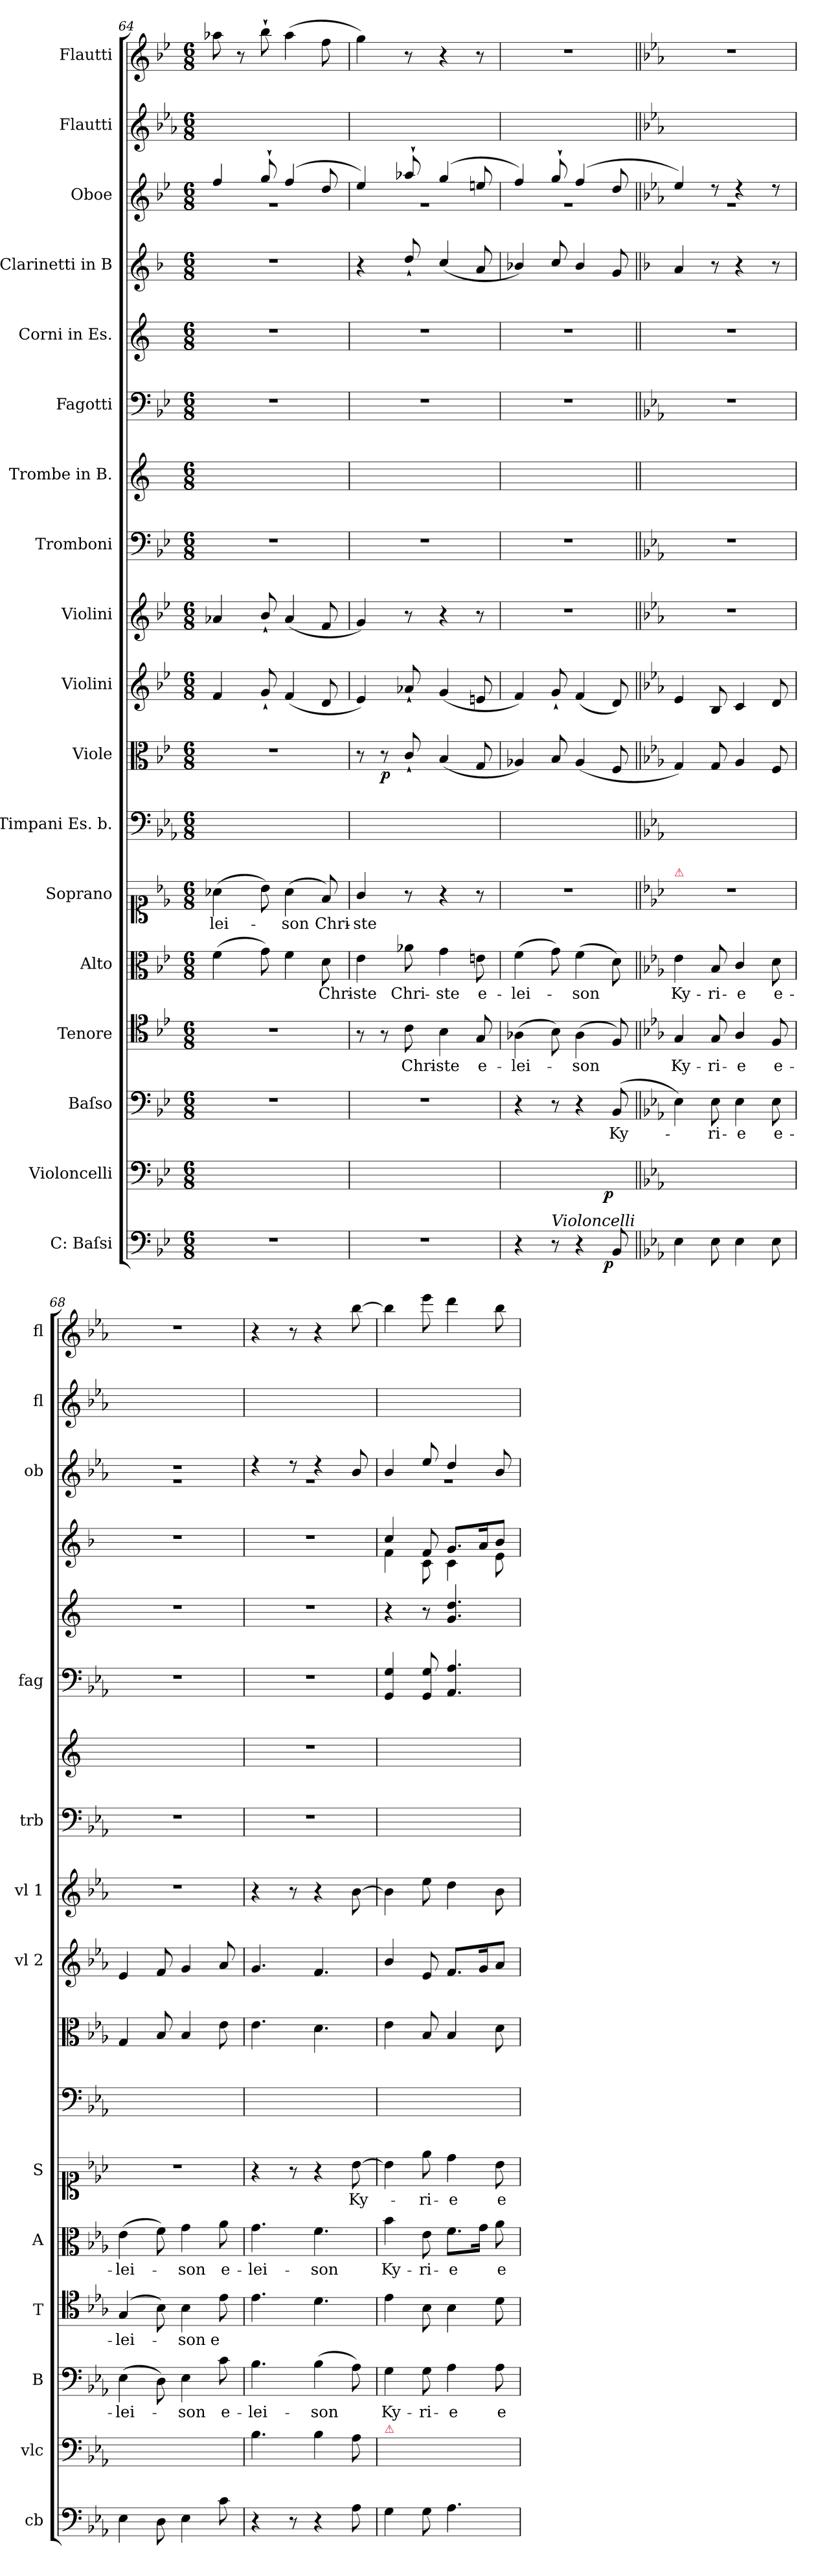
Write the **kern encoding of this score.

**kern	**dynam	**kern	**dynam	**kern	**text	**kern	**text	**kern	**text	**kern	**text	**kern	**kern	**dynam	**kern	**kern	**kern	**kern	**kern	**kern	**kern	**kern	**kern	**kern
*part18	*part18	*part17	*part17	*part16	*part16	*part15	*part15	*part14	*part14	*part13	*part13	*part12	*part11	*part11	*part10	*part9	*part8	*part7	*part6	*part5	*part4	*part3	*part2	*part1
*staff18	*staff18	*staff17	*staff17	*staff16	*staff16	*staff15	*staff15	*staff14	*staff14	*staff13	*staff13	*staff12	*staff11	*staff11	*staff10	*staff9	*staff8	*staff7	*staff6	*staff5	*staff4	*staff3	*staff2	*staff1
*I"C: Baſsi	*	*I"Violoncelli	*	*I"Baſso	*	*I"Tenore	*	*I"Alto	*	*I"Soprano	*	*I"Timpani Es. b.	*I"Viole	*	*I"Violini	*I"Violini	*I"Tromboni	*I"Trombe in B.	*I"Fagotti	*I"Corni in Es.	*I"Clarinetti in B	*I"Oboe	*I"Flautti	*I"Flautti
*I'cb	*	*I'vlc	*	*I'B	*	*I'T	*	*I'A	*	*I'S	*	*	*	*	*I'vl 2	*I'vl 1	*I'trb	*	*I'fag	*	*	*I'ob	*I'fl	*I'fl
*clefF4	*	*clefF4	*	*clefF4	*	*clefC4	*	*clefC3	*	*clefC1	*	*clefF4	*clefC3	*	*clefG2	*clefG2	*clefF4	*clefG2	*clefF4	*clefG2	*clefG2	*clefG2	*clefG2	*clefG2
*	*	*	*	*	*	*	*	*	*	*	*	*	*	*	*	*	*	*	*	*ITrd5c9	*ITrd1c2	*	*	*
*k[b-e-]	*	*k[b-e-]	*	*k[b-e-]	*	*k[b-e-]	*	*k[b-e-]	*	*k[b-e-]	*	*k[b-e-a-]	*k[b-e-]	*	*k[b-e-]	*k[b-e-]	*k[b-e-]	*k[]	*k[b-e-]	*k[b-e-a-]	*k[b-e-a-]	*k[b-e-]	*k[b-e-a-]	*k[b-e-]
*M6/8	*	*M6/8	*	*M6/8	*	*M6/8	*	*M6/8	*	*M6/8	*	*M6/8	*M6/8	*	*M6/8	*M6/8	*M6/8	*M6/8	*M6/8	*M6/8	*M6/8	*M6/8	*M6/8	*M6/8
=64	=64	=64	=64	=64	=64	=64	=64	=64	=64	=64	=64	=64	=64	=64	=64	=64	=64	=64	=64	=64	=64	=64	=64	=64
*	*	*	*	*	*	*	*	*	*	*	*	*	*	*	*	*	*	*	*	*	*	*^	*	*
2.r	.	2.ryy	.	2.r	.	2.r	.	(>4f\	.	(>4a-X\	-lei-	2.ryy	2.r	.	4f/	4a-X/	2.r	2.ryy	2.r	2.r	2.r	4ff/	2.rg	2.ryy	8aa-X\
.	.	.	.	.	.	.	.	.	.	.	.	.	.	.	.	.	.	.	.	.	.	.	.	.	8r
.	.	.	.	.	.	.	.	8g\)	.	8b-\)	.	.	.	.	8g`</	8b-`</	.	.	.	.	.	8gg`>/	.	.	8bb-`>\
.	.	.	.	.	.	.	.	4f\	.	(>4a-\	-son	.	.	.	(<4f/	(<4a-/	.	.	.	.	.	(>4ff/	.	.	(>4aa-\
.	.	.	.	.	.	.	.	8d\	Chri-	8f/)	Chri-	.	.	.	8d/	8f/	.	.	.	.	.	8dd/	.	.	8ff\
=65	=65	=65	=65	=65	=65	=65	=65	=65	=65	=65	=65	=65	=65	=65	=65	=65	=65	=65	=65	=65	=65	=65	=65	=65	=65
2.r	.	2.ryy	.	2.r	.	8r	.	4e-\	-ste	4g/	-ste	2.ryy	8r	.	4e-/)	4g/)	2.r	2.ryy	2.r	2.r	4r	4ee-/)	2.rg	2.ryy	4gg\)
.	.	.	.	.	.	8r	.	.	.	.	.	.	8r	p	.	.	.	.	.	.	.	.	.	.	.
.	.	.	.	.	.	8c\	Chri-	8a-X\	Chri-	8r	.	.	8c`</	.	8a-X`</	8r	.	.	.	.	8cc`>/	8aa-X`>/	.	.	8r
.	.	.	.	.	.	4B-\	-ste	4g\	-ste	4r	.	.	(<4B-/	.	(<4g/	4r	.	.	.	.	(>4b-/	(>4gg/	.	.	4r
.	.	.	.	.	.	8G/	e-	8en\	e-	8r	.	.	8G/	.	8en/	8r	.	.	.	.	8g/	8een/	.	.	8r
=66	=66	=66	=66	=66	=66	=66	=66	=66	=66	=66	=66	=66	=66	=66	=66	=66	=66	=66	=66	=66	=66	=66	=66	=66	=66
4r	.	4ryy	.	4r	.	(>4A-X\	-lei-	(>4f\	-lei-	2.r	.	2.ryy	4A-X/)	.	4f/)	2.r	2.r	2.ryy	2.r	2.r	4a-X/)	4ff/)	2.rg	2.ryy	2.r
!LO:TX:a:i:t=Violoncelli	!	!	!	!	!	!	!	!	!	!	!	!	!	!	!	!	!	!	!	!	!	!	!	!	!
8r	.	8ryy	.	8r	.	8B-\)	.	8g\)	.	.	.	.	8B-/	.	8g`</	.	.	.	.	.	8b-/	8gg`>/	.	.	.
4r	.	4ryy	.	4r	.	(>4A-\	-son	(>4f\	-son	.	.	.	(<4A-/	.	(<4f/	.	.	.	.	.	4a-/	(>4ff/	.	.	.
!	!LO:DY:b:rj	!	!LO:DY:b:rj	!	!	!	!	!	!	!	!	!	!	!	!	!	!	!	!	!	!	!	!	!	!
8BB-/	p	8BB-/yy	p	(>8BB-/	Ky-	8F/)	.	8d\)	.	.	.	.	8F/	.	8d/)	.	.	.	.	.	8f/	8dd/	.	.	.
=67||	=67||	=67||	=67||	=67||	=67||	=67||	=67||	=67||	=67||	=67||	=67||	=67||	=67||	=67||	=67||	=67||	=67||	=67||	=67||	=67||	=67||	=67||	=67||	=67||	=67||
*k[b-e-a-]	*	*k[b-e-a-]	*	*k[b-e-a-]	*	*k[b-e-a-]	*	*k[b-e-a-]	*	*k[b-e-a-]	*	*	*k[b-e-a-]	*	*k[b-e-a-]	*k[b-e-a-]	*k[b-e-a-]	*	*k[b-e-a-]	*k[b-e-a-]	*k[b-e-a-]	*k[b-e-a-]	*	*	*k[b-e-a-]
!	!	!	!	!	!	!	!	!	!	!LO:TX:a:color=crimson:t=⚠	!	!	!	!	!	!	!	!	!	!	!	!	!	!	!
4E-\	.	4E-\yy	.	4E-\)	.	4G/	Ky-	4e-\	Ky-	2.r	.	2.ryy	4G/)	.	4e-/	2.r	2.r	2.ryy	2.r	2.r	4g/	4ee-/)	2.r	2.ryy	2.r
8E-\	.	8E-\yy	.	8E-\	-ri-	8G/	-ri-	8B-/	-ri-	.	.	.	8G/	.	8B-/	.	.	.	.	.	8r	8rdd	.	.	.
4E-\	.	4E-\yy	.	4E-\	-e	4A-/	-e	4c/	-e	.	.	.	4A-/	.	4c/	.	.	.	.	.	4r	4rdd	.	.	.
8E-\	.	8E-\yy	.	8E-\	e-	8F/	e-	8d\	e-	.	.	.	8F/	.	8d/	.	.	.	.	.	8r	8rdd	.	.	.
=68	=68	=68	=68	=68	=68	=68	=68	=68	=68	=68	=68	=68	=68	=68	=68	=68	=68	=68	=68	=68	=68	=68	=68	=68	=68
4E-\	.	4E-\yy	.	(>4E-\	-lei-	(>4G/	-lei-	(>4e-\	-lei-	2.r	.	2.ryy	4G/	.	4e-/	2.r	2.r	2.ryy	2.r	2.r	2.r	2.rdd	2.rg	2.ryy	2.r
8D\	.	8D\yy	.	8D\)	.	8B-\)	.	8f\)	.	.	.	.	8B-/	.	8f/	.	.	.	.	.	.	.	.	.	.
4E-\	.	4E-\yy	.	4E-\	-son	4B-\	-son	4g\	-son	.	.	.	4B-/	.	4g/	.	.	.	.	.	.	.	.	.	.
8c\	.	8c\yy	.	8c\	e-	8e-\	e	8a-\	e-	.	.	.	8e-\	.	8a-/	.	.	.	.	.	.	.	.	.	.
=69	=69	=69	=69	=69	=69	=69	=69	=69	=69	=69	=69	=69	=69	=69	=69	=69	=69	=69	=69	=69	=69	=69	=69	=69	=69
4r	.	4.B-\	.	4.B-\	-lei-	4.e-\	.	4.g\	-lei-	4r	.	2.ryy	4.e-\	.	4.g/	4r	2.r	2.r	2.r	2.r	2.r	4rdd	2.rg	2.ryy	4r
8r	.	.	.	.	.	.	.	.	.	8r	.	.	.	.	.	8r	.	.	.	.	.	8rdd	.	.	8r
4r	.	4B-\	.	(>4B-\	-son	4.d\	.	4.f\	-son	4r	.	.	4.d\	.	4.f/	4r	.	.	.	.	.	4rdd	.	.	4r
8A-\	.	8A-\	.	8A-\)	.	.	.	.	.	[8b-\	Ky-	.	.	.	.	[8b-\	.	.	.	.	.	8b-/	.	.	[8bb-\
=70	=70	=70	=70	=70	=70	=70	=70	=70	=70	=70	=70	=70	=70	=70	=70	=70	=70	=70	=70	=70	=70	=70	=70	=70	=70
*	*	*	*	*	*	*	*	*	*	*	*	*	*	*	*	*	*	*	*	*	*^	*	*	*	*
!	!	!LO:TX:a:color=crimson:t=⚠	!	!	!	!	!	!	!	!	!	!	!	!	!	!	!	!	!	!	!	!	!	!	!	!
4G\	.	4G\yy	.	4G\	Ky-	4e-\	.	4b-\	Ky-	4b-\]	.	2.ryy	4e-\	.	4b-/	4b-\]	2.ryy	2.ryy	4GG/ 4G/	4r	4b-/	4e-\	4b-/	2.rg	2.ryy	4bb-\]
8G\	.	8G\yy	.	8G\	-ri-	8B-\	.	8e-\	-ri-	8ee-\	-ri-	.	8B-/	.	8e-/	8ee-\	.	.	8GG/ 8G/	8r	8e-/	8B-\	8ee-/	.	.	8eee-\
4.A-\	.	4.A-\yy	.	4A-\	-e	4B-\	.	8.f\L	-e	4dd\	-e	.	4B-/	.	8.f/L	4dd\	.	.	4.AA-/ 4.A-/	4.B-/ 4.f/	8.f/L	4B-\	4dd/	.	.	4ddd\
.	.	.	.	.	.	.	.	16g\Jk	.	.	.	.	.	.	16g/K	.	.	.	.	.	16g/K	.	.	.	.	.
.	.	.	.	8A-\	e-	8d\	.	8a-\	e-	8b-\	e-	.	8d\	.	8a-/J	8b-\	.	.	.	.	8a-/J	8d\	8b-/	.	.	8bb-\
*	*	*	*	*	*	*	*	*	*	*	*	*	*	*	*	*	*	*	*	*	*v	*v	*	*	*	*
*	*	*	*	*	*	*	*	*	*	*	*	*	*	*	*	*	*	*	*	*	*	*v	*v	*	*
=	=	=	=	=	=	=	=	=	=	=	=	=	=	=	=	=	=	=	=	=	=	=	=	=
*-	*-	*-	*-	*-	*-	*-	*-	*-	*-	*-	*-	*-	*-	*-	*-	*-	*-	*-	*-	*-	*-	*-	*-	*-
